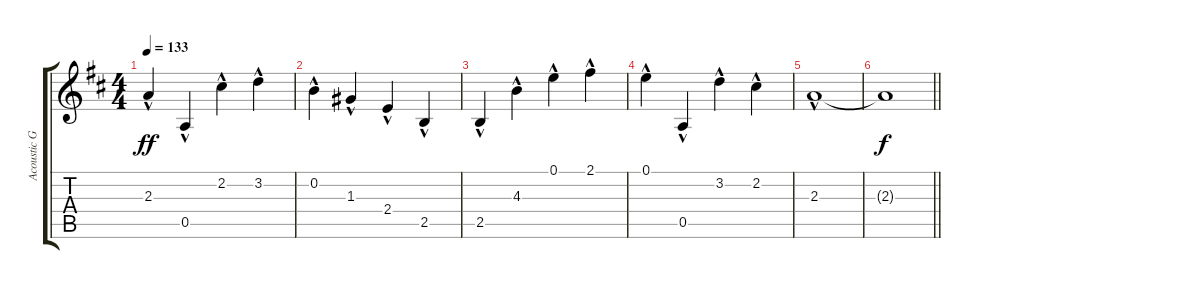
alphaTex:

\track ("Acoustic Guitar" "Acoustic G") {instrument acousticguitarsteel}
\staff {score tabs}
\tuning (E4 B3 G3 D3 A2 E2) {hide}
\ts (4 4)
\tempo 133
\clef g2
\ks bminor
2.3{hac}.4{dy ff} 0.5{hac}.4 2.2{hac}.4 3.2{hac}.4 |
0.2{hac}.4 1.3{hac}.4 2.4{hac}.4 2.5{hac}.4 |
2.5{hac}.4 4.3{hac}.4 0.1{hac}.4 2.1{hac}.4 |
0.1{hac}.4 0.5{hac}.4 3.2{hac}.4 2.2{hac}.4 |
2.3{hac}.1 |
\barLineRight lightlight
2.3{t}.1{dy f}
